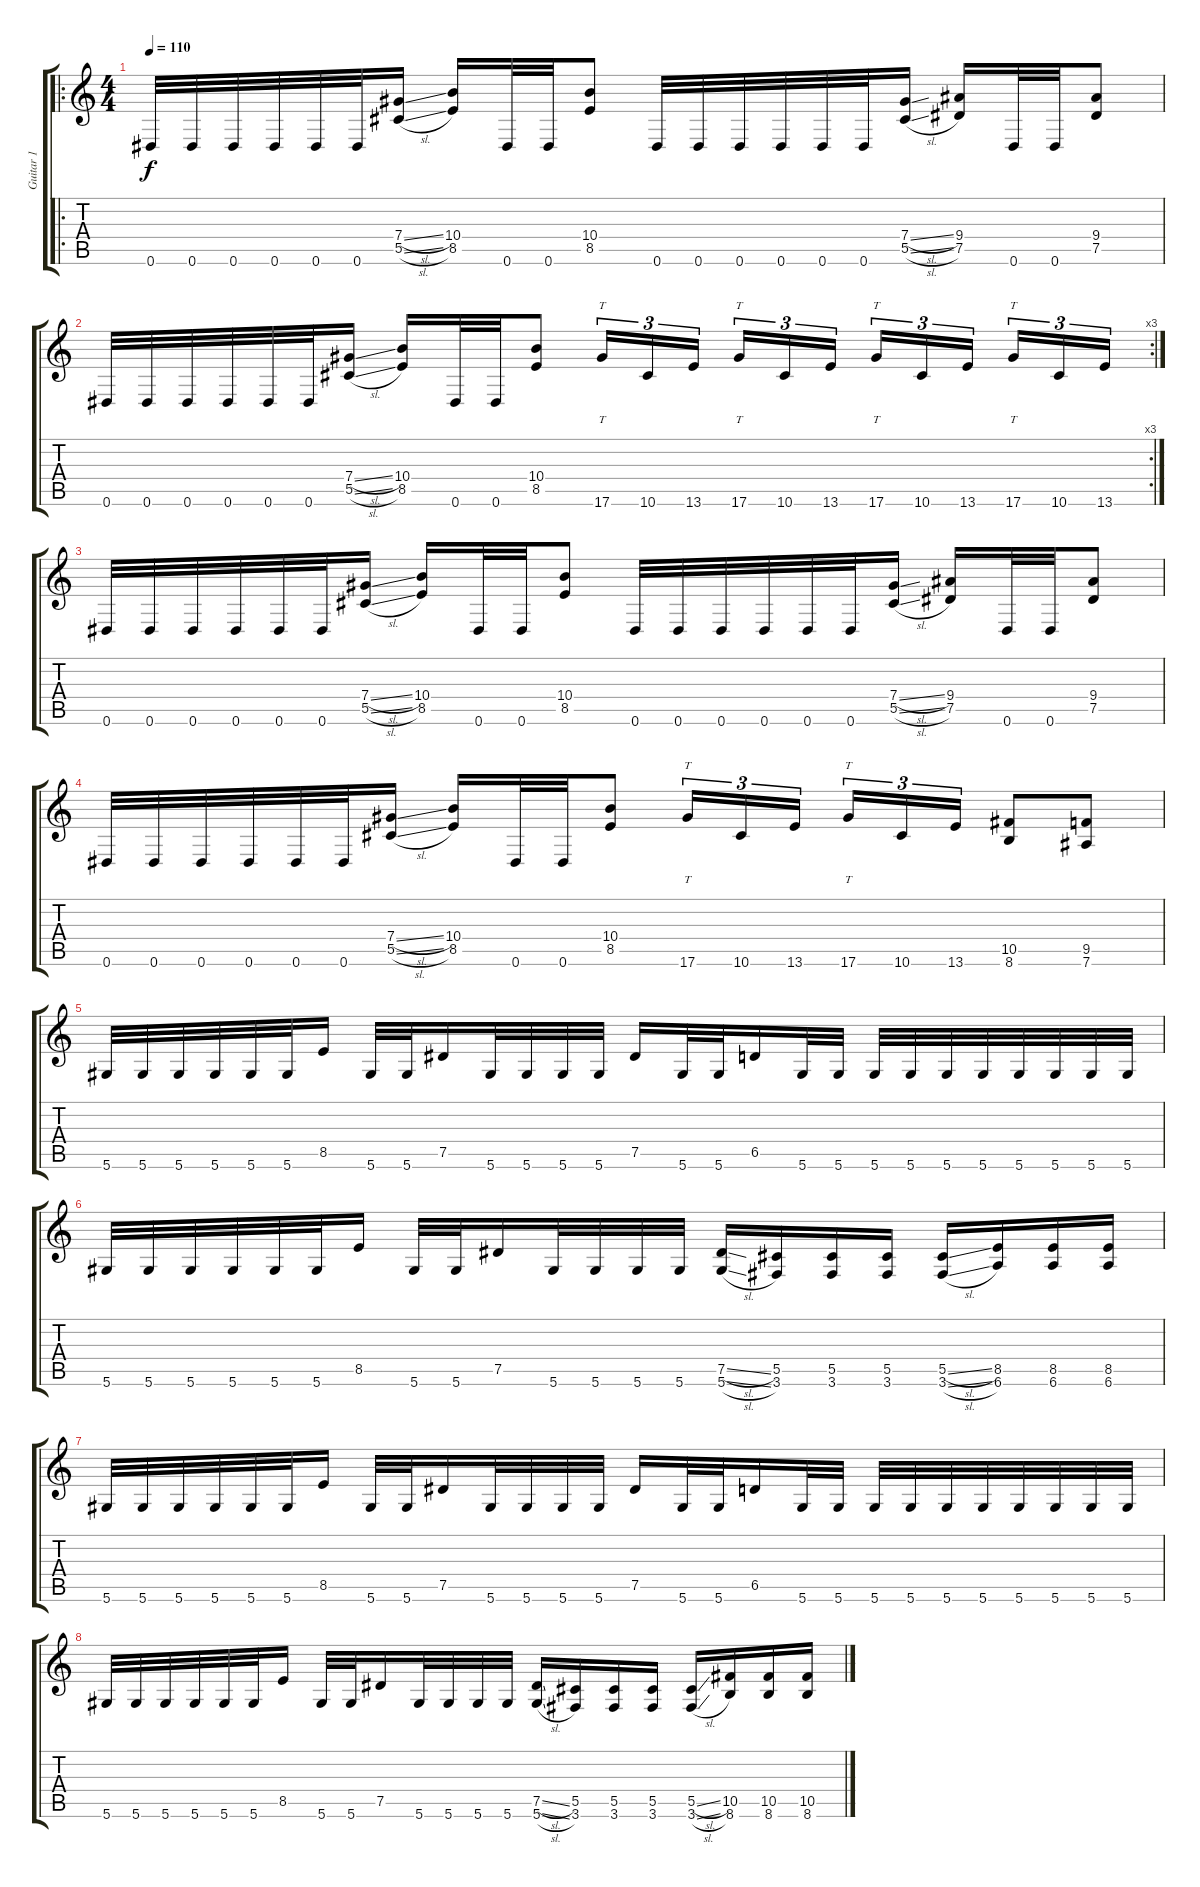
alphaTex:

\track ("Guitar 1" "Guitar 1") {instrument distortionguitar}
\staff {score tabs}
\tuning (Eb4 Bb3 Gb3 Db3 Ab2 Eb2) {hide}
\ro
\ts (4 4)
\tempo 110
\clef g2
\ks c
0.6.32{dy f} 0.6.32 0.6.32 0.6.32 0.6.32 0.6.32 (7.4{sl} 5.5{sl}).16 (10.4 8.5).16 0.6.32 0.6.32 (10.4 8.5).8 0.6.32 0.6.32 0.6.32 0.6.32 0.6.32 0.6.32 (7.4{sl} 5.5{sl}).16 (9.4 7.5).16 0.6.32 0.6.32 (9.4 7.5).8 |
\rc 3
0.6.32 0.6.32 0.6.32 0.6.32 0.6.32 0.6.32 (7.4{sl} 5.5{sl}).16 (10.4 8.5).16 0.6.32 0.6.32 (10.4 8.5).8 17.6.16{tt tu (3 2)} 10.6.16{tu (3 2)} 13.6.16{tu (3 2) beam splitsecondary} 17.6.16{tt tu (3 2)} 10.6.16{tu (3 2)} 13.6.16{tu (3 2)} 17.6.16{tt tu (3 2)} 10.6.16{tu (3 2)} 13.6.16{tu (3 2) beam splitsecondary} 17.6.16{tt tu (3 2)} 10.6.16{tu (3 2)} 13.6.16{tu (3 2)} |
0.6.32 0.6.32 0.6.32 0.6.32 0.6.32 0.6.32 (7.4{sl} 5.5{sl}).16 (10.4 8.5).16 0.6.32 0.6.32 (10.4 8.5).8 0.6.32 0.6.32 0.6.32 0.6.32 0.6.32 0.6.32 (7.4{sl} 5.5{sl}).16 (9.4 7.5).16 0.6.32 0.6.32 (9.4 7.5).8 |
0.6.32 0.6.32 0.6.32 0.6.32 0.6.32 0.6.32 (7.4{sl} 5.5{sl}).16 (10.4 8.5).16 0.6.32 0.6.32 (10.4 8.5).8 17.6.16{tt tu (3 2)} 10.6.16{tu (3 2)} 13.6.16{tu (3 2) beam splitsecondary} 17.6.16{tt tu (3 2)} 10.6.16{tu (3 2)} 13.6.16{tu (3 2)} (10.5 8.6).8 (9.5 7.6).8 |
5.6.32 5.6.32 5.6.32 5.6.32 5.6.32 5.6.32 8.5.16 5.6.32 5.6.32 7.5.16 5.6.32 5.6.32 5.6.32 5.6.32 7.5.16 5.6.32 5.6.32 6.5.16 5.6.32 5.6.32 5.6.32 5.6.32 5.6.32 5.6.32 5.6.32 5.6.32 5.6.32 5.6.32 |
5.6.32 5.6.32 5.6.32 5.6.32 5.6.32 5.6.32 8.5.16 5.6.32 5.6.32 7.5.16 5.6.32 5.6.32 5.6.32 5.6.32 (7.5{sl} 5.6{sl}).16 (5.5 3.6).16 (5.5 3.6).16 (5.5 3.6).16 (5.5{sl} 3.6{sl}).16 (8.5 6.6).16 (8.5 6.6).16 (8.5 6.6).16 |
5.6.32 5.6.32 5.6.32 5.6.32 5.6.32 5.6.32 8.5.16 5.6.32 5.6.32 7.5.16 5.6.32 5.6.32 5.6.32 5.6.32 7.5.16 5.6.32 5.6.32 6.5.16 5.6.32 5.6.32 5.6.32 5.6.32 5.6.32 5.6.32 5.6.32 5.6.32 5.6.32 5.6.32 |
5.6.32 5.6.32 5.6.32 5.6.32 5.6.32 5.6.32 8.5.16 5.6.32 5.6.32 7.5.16 5.6.32 5.6.32 5.6.32 5.6.32 (7.5{sl} 5.6{sl}).16 (5.5 3.6).16 (5.5 3.6).16 (5.5 3.6).16 (5.5{sl} 3.6{sl}).16 (10.5 8.6).16 (10.5 8.6).16 (10.5 8.6).16
